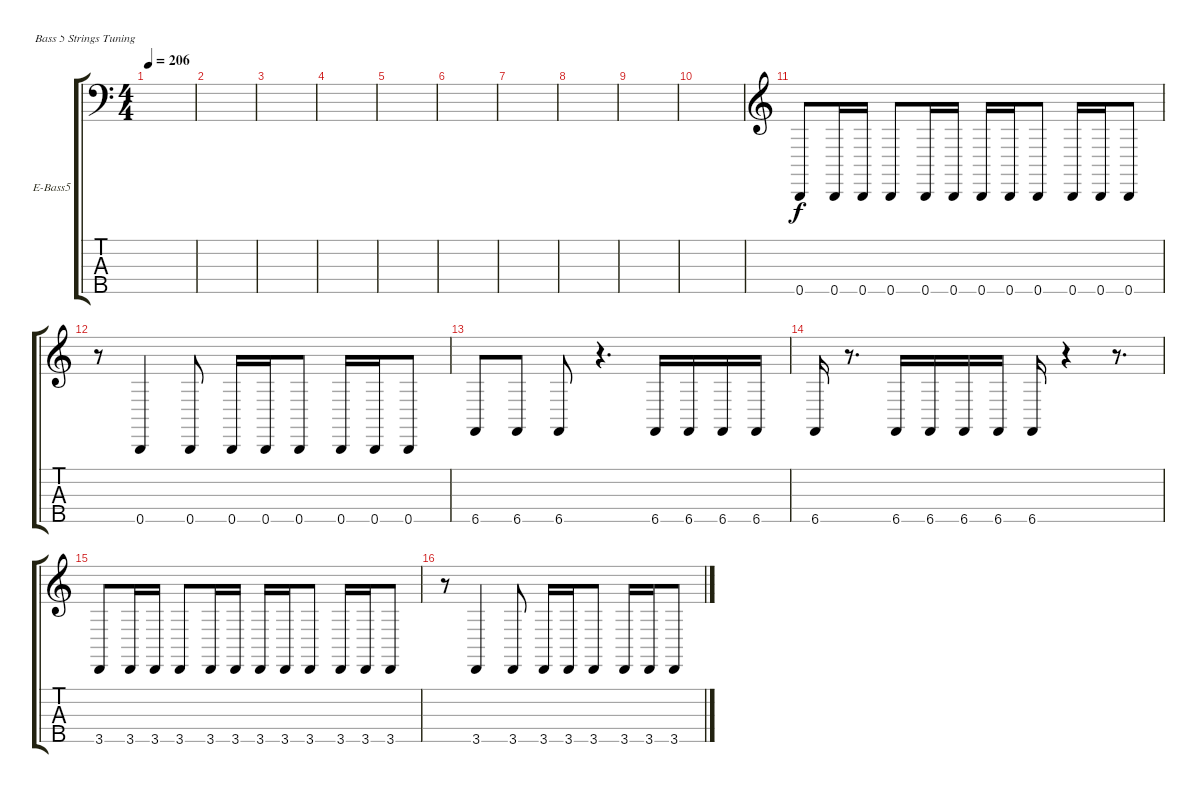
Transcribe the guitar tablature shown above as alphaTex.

\bracketExtendMode groupsimilarinstruments
\firstSystemTrackNameOrientation horizontal
\otherSystemsTrackNameOrientation horizontal
\track ("Bass" "E-Bass5") {instrument electricbassfinger}
\staff {score tabs}
\tuning (G2 D2 A1 E1 B0)
\ts (4 4)
\tempo 206
\clef f4
\ks c
|
|
|
|
|
|
|
|
|
|
\clef g2
0.5.8 0.5.16 0.5.16 0.5.8 0.5.16 0.5.16 0.5.16 0.5.16 0.5.8 0.5.16 0.5.16 0.5.8 |
r.8 0.5.4 0.5.8 0.5.16 0.5.16 0.5.8 0.5.16 0.5.16 0.5.8 |
6.5.8 6.5.8 6.5.8 r.4{d} 6.5.16 6.5.16 6.5.16 6.5.16 |
6.5.16 r.8{d} 6.5.16 6.5.16 6.5.16 6.5.16 6.5.16 r.4 r.8{d} |
3.5.8 3.5.16 3.5.16 3.5.8 3.5.16 3.5.16 3.5.16 3.5.16 3.5.8 3.5.16 3.5.16 3.5.8 |
r.8 3.5.4 3.5.8 3.5.16 3.5.16 3.5.8 3.5.16 3.5.16 3.5.8
